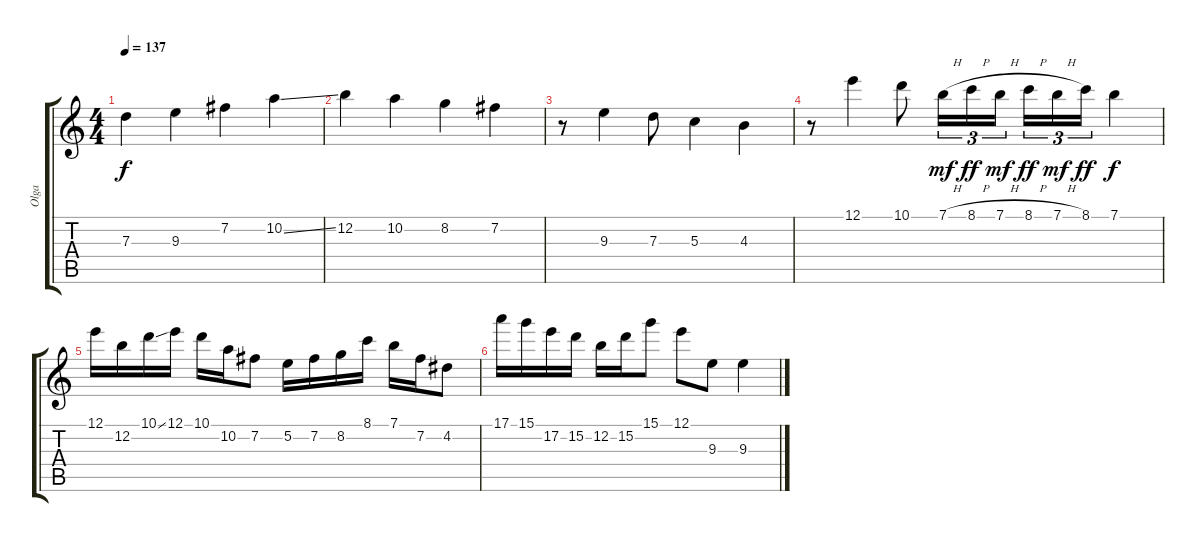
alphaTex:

\track ("Olga" "Olga") {instrument distortionguitar}
\staff {score tabs}
\tuning (E4 B3 G3 D3 A2 E2) {hide}
\ts (4 4)
\tempo 137
\clef g2
\ks c
7.3.4{dy f} 9.3.4 7.2.4 10.2{ss}.4 |
12.2.4 10.2.4 8.2.4 7.2.4 |
r.8 9.3.4 7.3.8 5.3.4 4.3.4 |
r.8 12.1.4 10.1.8 7.1{h}.16{tu (3 2) dy mf} 8.1{h}.16{tu (3 2) dy ff} 7.1{h}.16{tu (3 2) dy mf} 8.1{h}.16{tu (3 2) dy ff} 7.1{h}.16{tu (3 2) dy mf} 8.1.16{tu (3 2) dy ff} 7.1.4{dy f} |
12.1.16 12.2.16 10.1{ss}.16 12.1.16 10.1.16 10.2.16 7.2.8 5.2.16 7.2.16 8.2.16 8.1.16 7.1.16 7.2.16 4.2.8 |
17.1.16 15.1.16 17.2.16 15.2.16 12.2.16 15.2.16 15.1.8 12.1.8 9.3.8 9.3.4
